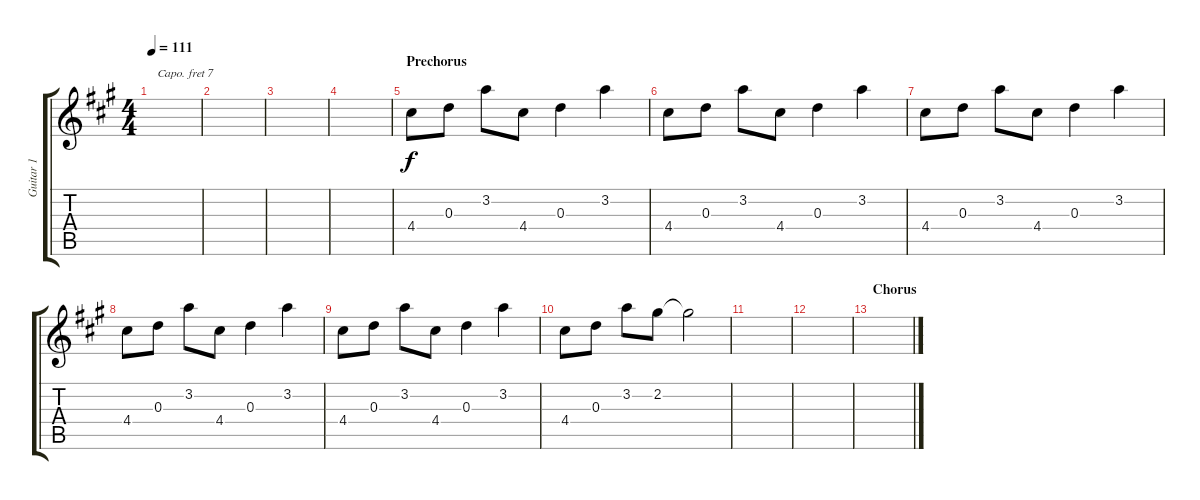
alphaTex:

\track ("Guitar 1" "Guitar 1") {instrument acousticguitarnylon}
\staff {score tabs}
\capo 7
\tuning (E4 B3 G3 D3 A2 E2) {hide}
\ts (4 4)
\tempo 111
\clef g2
\ks a
|
|
|
|
\section ("" "Prechorus")
4.4.8 0.3.8 3.2.8 4.4.8 0.3.4 3.2.4 |
4.4.8 0.3.8 3.2.8 4.4.8 0.3.4 3.2.4 |
4.4.8 0.3.8 3.2.8 4.4.8 0.3.4 3.2.4 |
4.4.8 0.3.8 3.2.8 4.4.8 0.3.4 3.2.4 |
4.4.8 0.3.8 3.2.8 4.4.8 0.3.4 3.2.4 |
4.4.8 0.3.8 3.2.8 2.2.8 2.2{t}.2 |
|
|
\section ("" "Chorus")
